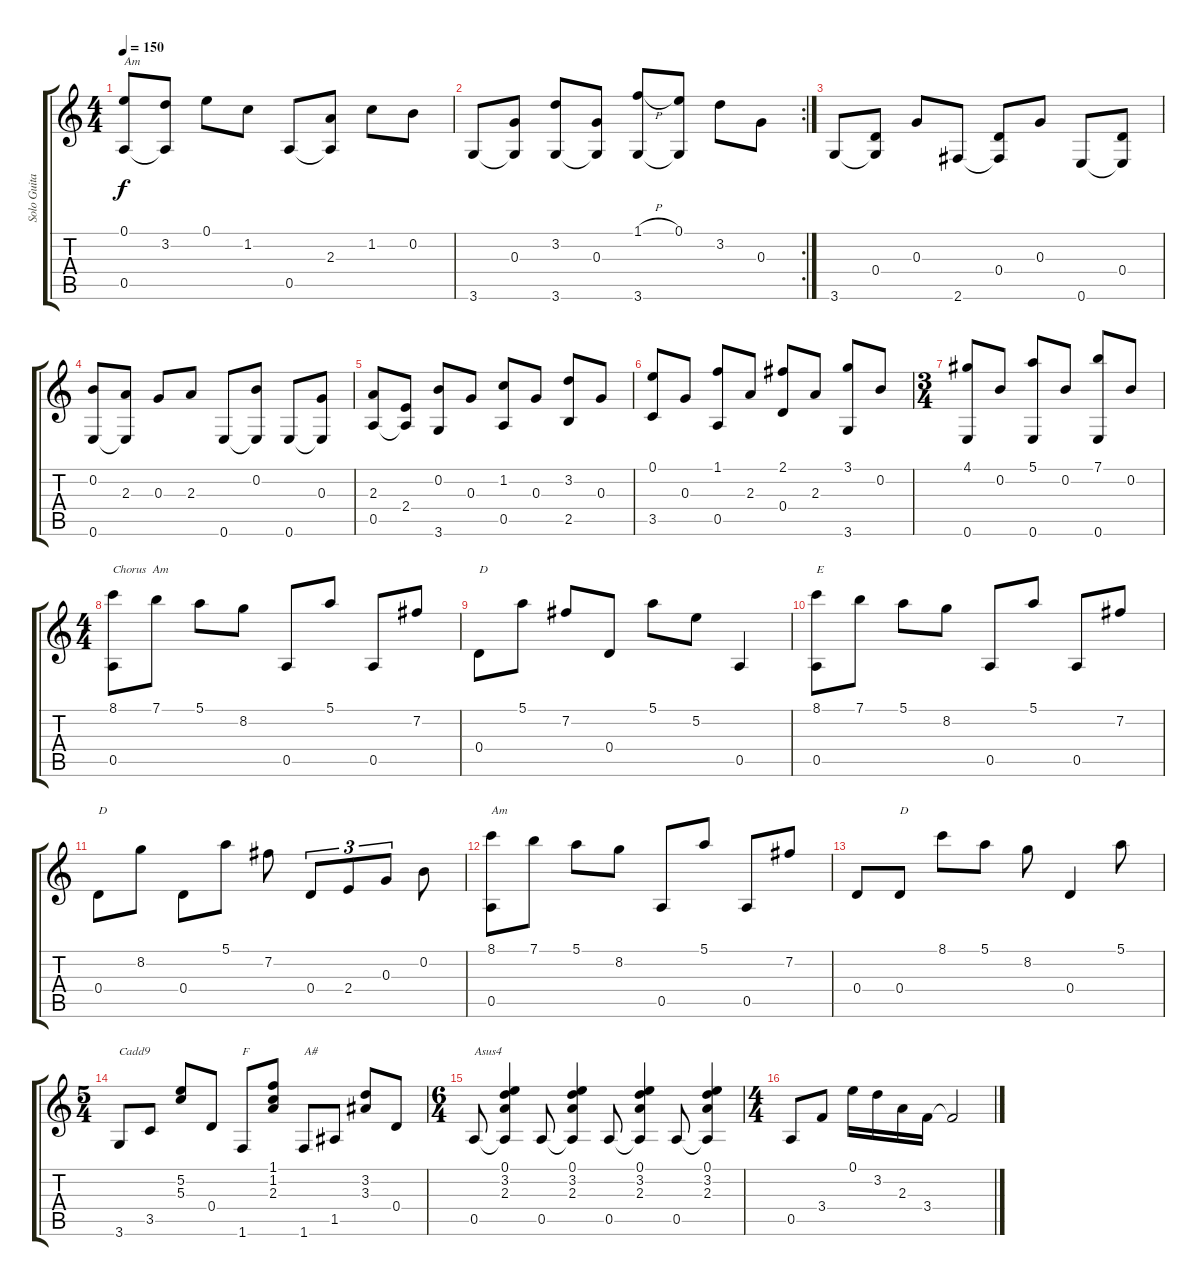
\track ("Solo Guitar" "Solo Guita") {instrument acousticguitarnylon}
\staff {score tabs}
\tuning (E4 B3 G3 D3 A2 E2) {hide}
\ts (4 4)
\tempo 150
\clef g2
\ks c
(0.1 0.5).8{txt "Am" dy f} (3.2 0.5{t}).8 0.1.8 1.2.8 0.5.8 (2.3 0.5{t}).8 1.2.8 0.2.8 |
\rc 2
3.6.8 (0.3 3.6{t}).8 (3.2 3.6).8 (0.3 3.6{t}).8 (1.1{h} 3.6).8 (0.1 3.6{t}).8 3.2.8 0.3.8 |
3.6.8 (0.4 3.6{t}).8 0.3.8 2.6.8 (0.4 2.6{t}).8 0.3.8 0.6.8 (0.4 0.6{t}).8 |
(0.2 0.6).8 (2.3 0.6{t}).8 0.3.8 2.3.8 0.6.8 (0.2 0.6{t}).8 0.6.8 (0.3 0.6{t}).8 |
(2.3 0.5).8 (2.4 0.5{t}).8 (0.2 3.6).8 0.3.8 (1.2 0.5).8 0.3.8 (3.2 2.5).8 0.3.8 |
(0.1 3.5).8 0.3.8 (1.1 0.5).8 2.3.8 (2.1 0.4).8 2.3.8 (3.1 3.6).8 0.2.8 |
\ts (3 4)
(4.1 0.6).8 0.2.8 (5.1 0.6).8 0.2.8 (7.1 0.6).8 0.2.8 |
\ts (4 4)
(8.1 0.5).8{txt "Chorus  Am"} 7.1.8 5.1.8 8.2.8 0.5.8 5.1.8 0.5.8 7.2.8 |
0.4.8{txt "D"} 5.1.8 7.2.8 0.4.8 5.1.8 5.2.8 0.5.4 |
(8.1 0.5).8{txt "E"} 7.1.8 5.1.8 8.2.8 0.5.8 5.1.8 0.5.8 7.2.8 |
0.4.8{txt "D"} 8.2.8 0.4.8 5.1.8 7.2.8 0.4.8{tu (3 2)} 2.4.8{tu (3 2)} 0.3.8{tu (3 2)} 0.2.8 |
(8.1 0.5).8{txt "Am"} 7.1.8 5.1.8 8.2.8 0.5.8 5.1.8 0.5.8 7.2.8 |
0.4.8 0.4.8{txt "D"} 8.1.8 5.1.8 8.2.8 0.4.4 5.1.8 |
\ts (5 4)
3.6.8{txt "Cadd9"} 3.5.8 (5.2 5.3).8 0.4.8 1.6.8{txt "F"} (1.1 1.2 2.3).8 1.6.8{txt "A#"} 1.5.8 (3.2 3.3).8 0.4.8 |
\ts (6 4)
0.5.8{txt "Asus4"} (0.1 3.2 2.3 0.5{t}).4 0.5.8 (0.1 3.2 2.3 0.5{t}).4 0.5.8 (0.1 3.2 2.3 0.5{t}).4 0.5.8 (0.1 3.2 2.3 0.5{t}).4 |
\ts (4 4)
0.5.8 3.4.8 0.1.16 3.2.16 2.3.16 3.4.16 3.4{t}.2
